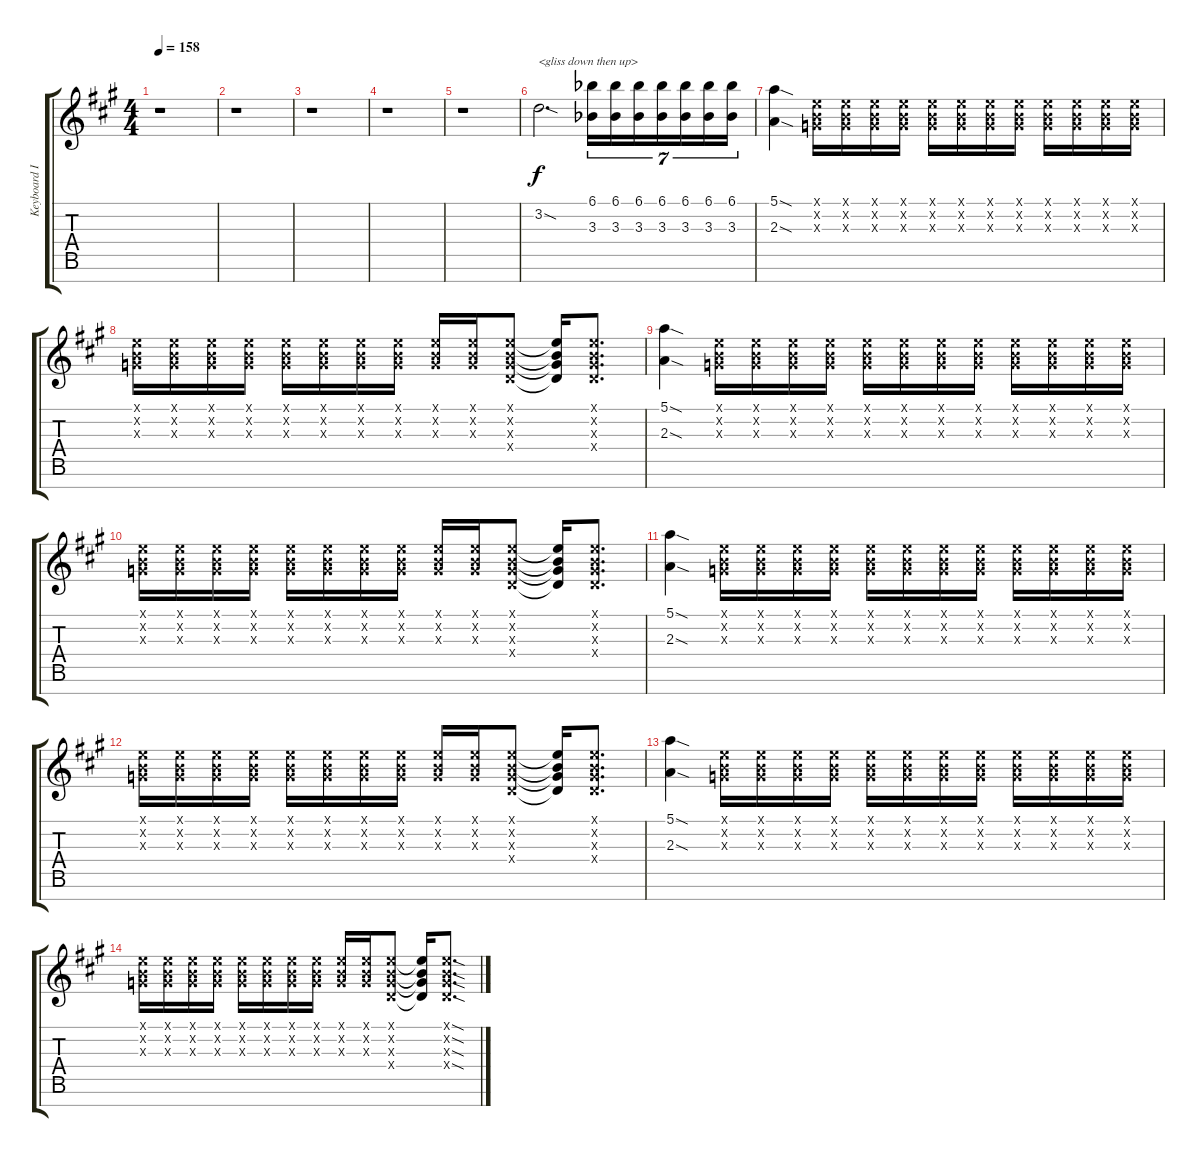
\track ("Keyboard II" "Keyboard I") {instrument lead2sawtooth}
\staff {score tabs}
\tuning (E5 B4 G4 D4 A3 E3 B2) {hide}
\ts (4 4)
\tempo 158
\clef g2
\ks a
r.1{dy f} |
r.1 |
r.1 |
r.1 |
r.1 |
3.2{sod}.2{d txt "<gliss down then up>"} (6.1{acc b} 3.3{acc b}).16{tu (7 4)} (6.1{acc b} 3.3{acc b}).16{tu (7 4)} (6.1{acc b} 3.3{acc b}).16{tu (7 4)} (6.1{acc b} 3.3{acc b}).16{tu (7 4)} (6.1{acc b} 3.3{acc b}).16{tu (7 4)} (6.1{acc b} 3.3{acc b}).16{tu (7 4)} (6.1{acc b} 3.3{acc b}).16{tu (7 4)} |
(5.1{sod} 2.3{sod}).4 (0.1{x} 0.2{x} 0.3{x}).16 (0.1{x} 0.2{x} 0.3{x}).16 (0.1{x} 0.2{x} 0.3{x}).16 (0.1{x} 0.2{x} 0.3{x}).16 (0.1{x} 0.2{x} 0.3{x}).16 (0.1{x} 0.2{x} 0.3{x}).16 (0.1{x} 0.2{x} 0.3{x}).16 (0.1{x} 0.2{x} 0.3{x}).16 (0.1{x} 0.2{x} 0.3{x}).16 (0.1{x} 0.2{x} 0.3{x}).16 (0.1{x} 0.2{x} 0.3{x}).16 (0.1{x} 0.2{x} 0.3{x}).16 |
(0.1{x} 0.2{x} 0.3{x}).16 (0.1{x} 0.2{x} 0.3{x}).16 (0.1{x} 0.2{x} 0.3{x}).16 (0.1{x} 0.2{x} 0.3{x}).16 (0.1{x} 0.2{x} 0.3{x}).16 (0.1{x} 0.2{x} 0.3{x}).16 (0.1{x} 0.2{x} 0.3{x}).16 (0.1{x} 0.2{x} 0.3{x}).16 (0.1{x} 0.2{x} 0.3{x}).16 (0.1{x} 0.2{x} 0.3{x}).16 (0.1{x} 0.2{x} 0.3{x} 0.4{x}).8 (0.1{t} 0.2{t} 0.3{t} 0.4{t}).16 (0.1{x} 0.2{x} 0.3{x} 0.4{x}).8{d} |
(5.1{sod} 2.3{sod}).4 (0.1{x} 0.2{x} 0.3{x}).16 (0.1{x} 0.2{x} 0.3{x}).16 (0.1{x} 0.2{x} 0.3{x}).16 (0.1{x} 0.2{x} 0.3{x}).16 (0.1{x} 0.2{x} 0.3{x}).16 (0.1{x} 0.2{x} 0.3{x}).16 (0.1{x} 0.2{x} 0.3{x}).16 (0.1{x} 0.2{x} 0.3{x}).16 (0.1{x} 0.2{x} 0.3{x}).16 (0.1{x} 0.2{x} 0.3{x}).16 (0.1{x} 0.2{x} 0.3{x}).16 (0.1{x} 0.2{x} 0.3{x}).16 |
(0.1{x} 0.2{x} 0.3{x}).16 (0.1{x} 0.2{x} 0.3{x}).16 (0.1{x} 0.2{x} 0.3{x}).16 (0.1{x} 0.2{x} 0.3{x}).16 (0.1{x} 0.2{x} 0.3{x}).16 (0.1{x} 0.2{x} 0.3{x}).16 (0.1{x} 0.2{x} 0.3{x}).16 (0.1{x} 0.2{x} 0.3{x}).16 (0.1{x} 0.2{x} 0.3{x}).16 (0.1{x} 0.2{x} 0.3{x}).16 (0.1{x} 0.2{x} 0.3{x} 0.4{x}).8 (0.1{t} 0.2{t} 0.3{t} 0.4{t}).16 (0.1{x} 0.2{x} 0.3{x} 0.4{x}).8{d} |
(5.1{sod} 2.3{sod}).4 (0.1{x} 0.2{x} 0.3{x}).16 (0.1{x} 0.2{x} 0.3{x}).16 (0.1{x} 0.2{x} 0.3{x}).16 (0.1{x} 0.2{x} 0.3{x}).16 (0.1{x} 0.2{x} 0.3{x}).16 (0.1{x} 0.2{x} 0.3{x}).16 (0.1{x} 0.2{x} 0.3{x}).16 (0.1{x} 0.2{x} 0.3{x}).16 (0.1{x} 0.2{x} 0.3{x}).16 (0.1{x} 0.2{x} 0.3{x}).16 (0.1{x} 0.2{x} 0.3{x}).16 (0.1{x} 0.2{x} 0.3{x}).16 |
(0.1{x} 0.2{x} 0.3{x}).16 (0.1{x} 0.2{x} 0.3{x}).16 (0.1{x} 0.2{x} 0.3{x}).16 (0.1{x} 0.2{x} 0.3{x}).16 (0.1{x} 0.2{x} 0.3{x}).16 (0.1{x} 0.2{x} 0.3{x}).16 (0.1{x} 0.2{x} 0.3{x}).16 (0.1{x} 0.2{x} 0.3{x}).16 (0.1{x} 0.2{x} 0.3{x}).16 (0.1{x} 0.2{x} 0.3{x}).16 (0.1{x} 0.2{x} 0.3{x} 0.4{x}).8 (0.1{t} 0.2{t} 0.3{t} 0.4{t}).16 (0.1{x} 0.2{x} 0.3{x} 0.4{x}).8{d} |
(5.1{sod} 2.3{sod}).4 (0.1{x} 0.2{x} 0.3{x}).16 (0.1{x} 0.2{x} 0.3{x}).16 (0.1{x} 0.2{x} 0.3{x}).16 (0.1{x} 0.2{x} 0.3{x}).16 (0.1{x} 0.2{x} 0.3{x}).16 (0.1{x} 0.2{x} 0.3{x}).16 (0.1{x} 0.2{x} 0.3{x}).16 (0.1{x} 0.2{x} 0.3{x}).16 (0.1{x} 0.2{x} 0.3{x}).16 (0.1{x} 0.2{x} 0.3{x}).16 (0.1{x} 0.2{x} 0.3{x}).16 (0.1{x} 0.2{x} 0.3{x}).16 |
(0.1{x} 0.2{x} 0.3{x}).16 (0.1{x} 0.2{x} 0.3{x}).16 (0.1{x} 0.2{x} 0.3{x}).16 (0.1{x} 0.2{x} 0.3{x}).16 (0.1{x} 0.2{x} 0.3{x}).16 (0.1{x} 0.2{x} 0.3{x}).16 (0.1{x} 0.2{x} 0.3{x}).16 (0.1{x} 0.2{x} 0.3{x}).16 (0.1{x} 0.2{x} 0.3{x}).16 (0.1{x} 0.2{x} 0.3{x}).16 (0.1{x} 0.2{x} 0.3{x} 0.4{x}).8 (0.1{t} 0.2{t} 0.3{t} 0.4{t}).16 (0.1{sod x} 0.2{sod x} 0.3{sod x} 0.4{sod x}).8{d}
